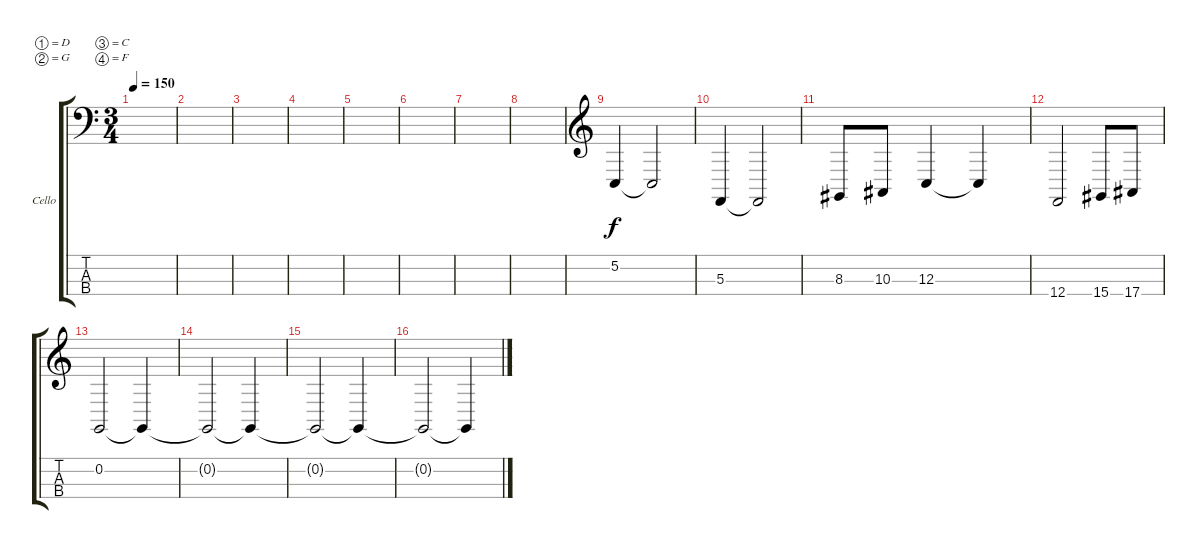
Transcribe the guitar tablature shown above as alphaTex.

\defaultSystemsLayout 4
\bracketExtendMode groupsimilarinstruments
\firstSystemTrackNameOrientation horizontal
\otherSystemsTrackNameOrientation horizontal
\track ("Cello lead" "Cello") {mute instrument cello}
\staff {score tabs}
\tuning (D3 G2 C2 F1)
\ts (3 4)
\tempo 150
\clef f4
\scale
0.485477
\ks c
|
\scale
0.257261 |
\scale
0.257261 |
\scale
0.333333 |
\scale
0.333333 |
\scale
0.333333 |
\scale
0.333333 |
\scale
0.333333 |
\clef g2
\scale
0.333333 5.2.4 5.2{t}.2 |
\scale
0.333333 5.3.4 5.3{t}.2 |
\scale
0.333333 8.3.8 10.3.8 12.3.4 12.3{t}.4 |
\scale
0.333333 12.4.2 15.4.8 17.4.8 |
\scale
0.333333 0.2.2 0.2{t}.4 |
\scale
0.333333 0.2{t}.2 0.2{t}.4 |
\scale
0.333333 0.2{t}.2 0.2{t}.4 |
\scale
0.333333 0.2{t}.2 0.2{t}.4
